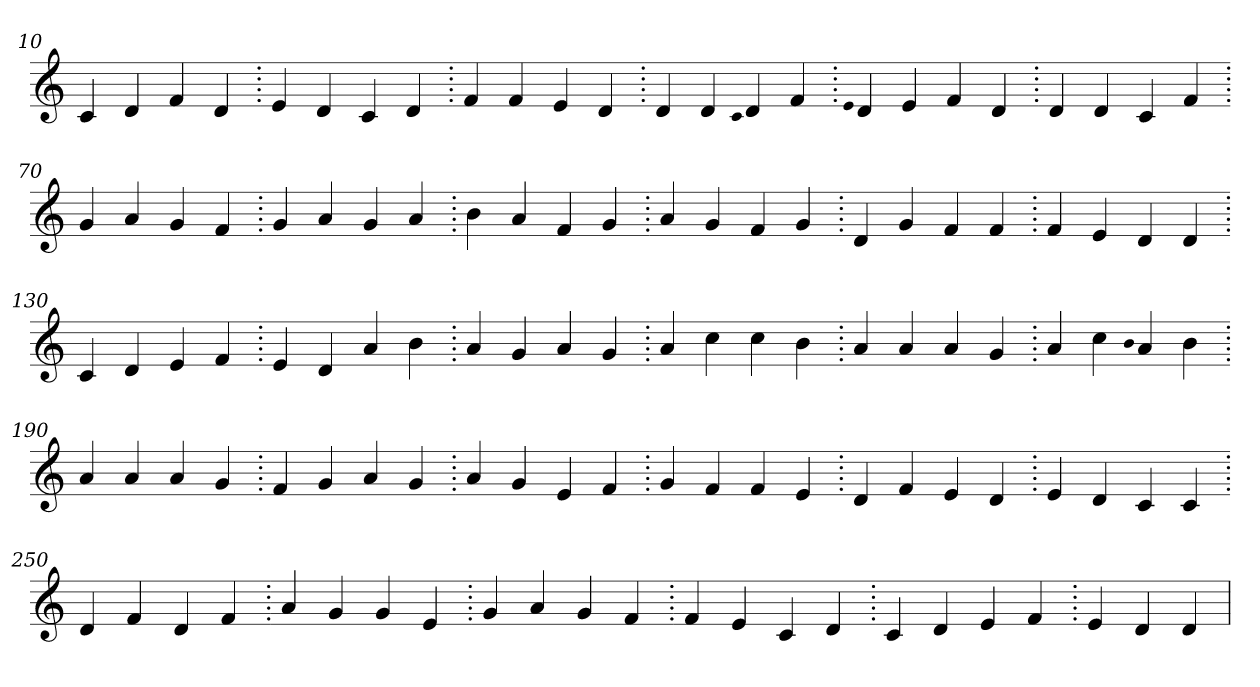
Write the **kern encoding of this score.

**kern
*part1
*staff1
*clefG2
=10.
4c
4d
4f
4d
=20.
4e
4d
4c
4d
=30.
4f
4f
4e
4d
=40.
4d
4d
qqc
4d
4f
=50.
qqe
4d
4e
4f
4d
=60.
4d
4d
4c
4f
=70.
4g
4a
4g
4f
=80.
4g
4a
4g
4a
=90.
4b
4a
4f
4g
=100.
4a
4g
4f
4g
=110.
4d
4g
4f
4f
=120.
4f
4e
4d
4d
=130.
4c
4d
4e
4f
=140.
4e
4d
4a
4b
=150.
4a
4g
4a
4g
=160.
4a
4cc
4cc
4b
=170.
4a
4a
4a
4g
=180.
4a
4cc
qqb
4a
4b
=190.
4a
4a
4a
4g
=200.
4f
4g
4a
4g
=210.
4a
4g
4e
4f
=220.
4g
4f
4f
4e
=230.
4d
4f
4e
4d
=240.
4e
4d
4c
4c
=250.
4d
4f
4d
4f
=260.
4a
4g
4g
4e
=270.
4g
4a
4g
4f
=280.
4f
4e
4c
4d
=290.
4c
4d
4e
4f
=300.
4e
4d
4d
=
*-
